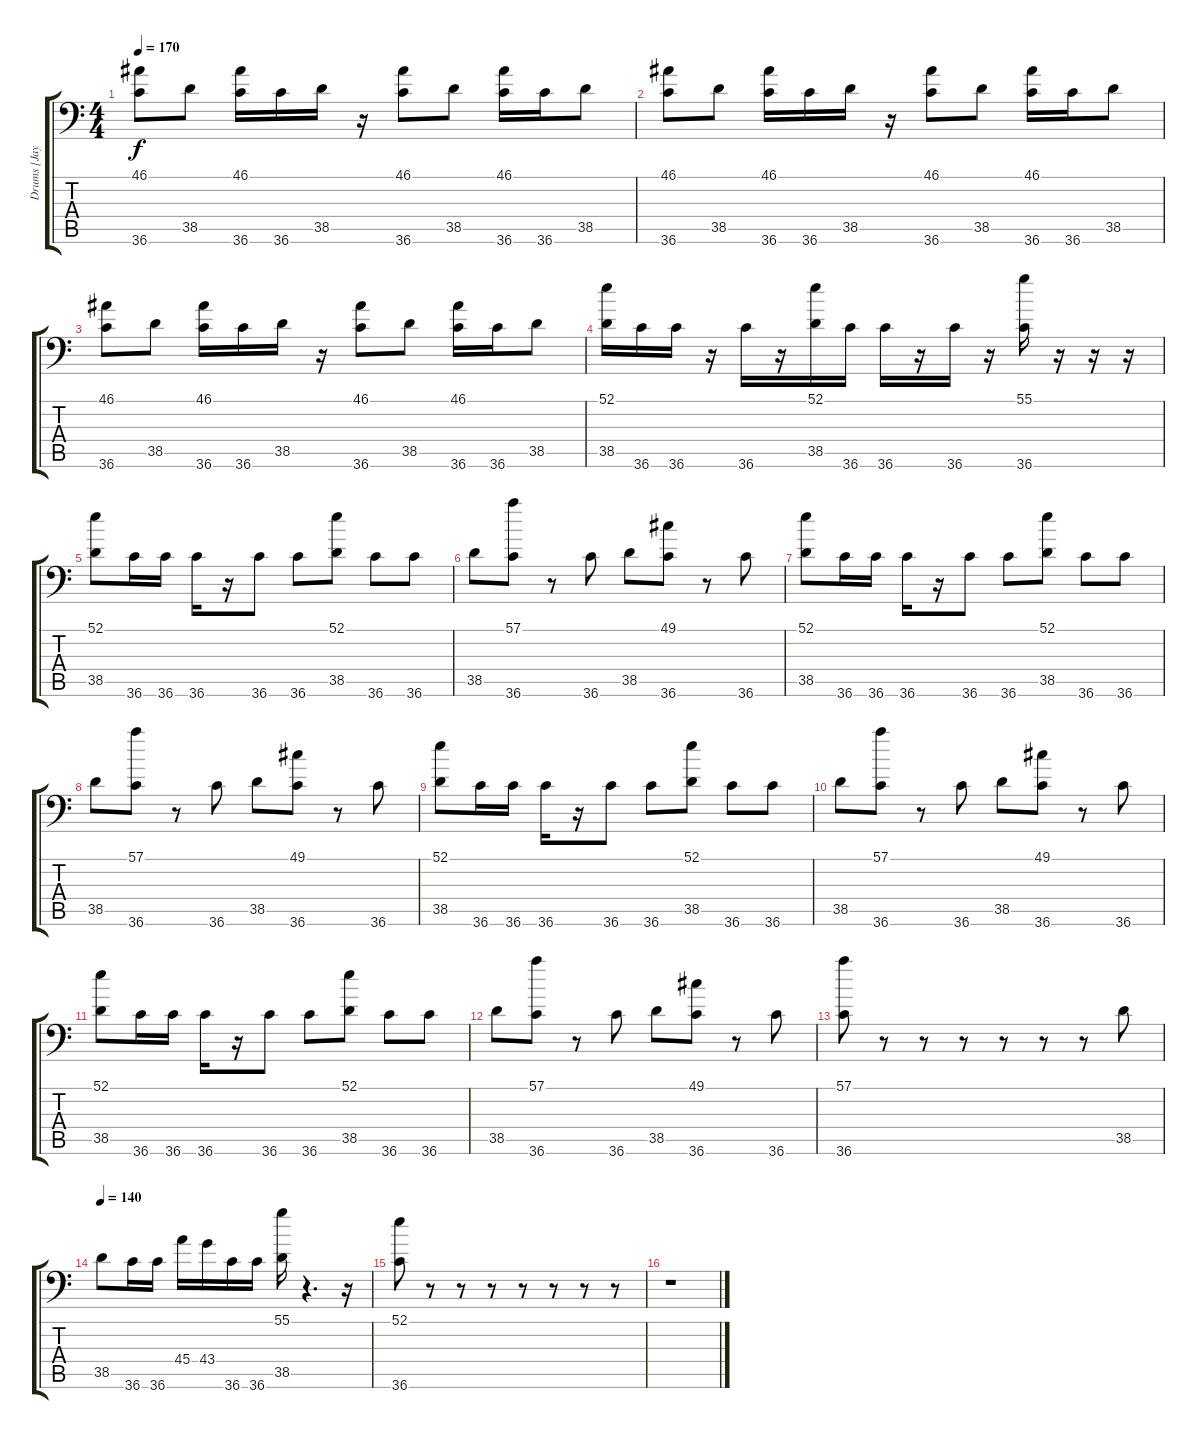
\track ("Drums [Jay Scott]" "Drums [Jay") {instrument acousticgrandpiano}
\staff {score tabs}
\tuning (C-1 C-1 C-1 C-1 C-1 C-1) {hide}
\ts (4 4)
\tempo 170
\clef f4
\ks c
(46.1 36.6).8{dy f} 38.5.8 (46.1 36.6).16 36.6.16 38.5.16 r.16 (46.1 36.6).8 38.5.8 (46.1 36.6).16 36.6.16 38.5.8 |
(46.1 36.6).8 38.5.8 (46.1 36.6).16 36.6.16 38.5.16 r.16 (46.1 36.6).8 38.5.8 (46.1 36.6).16 36.6.16 38.5.8 |
(46.1 36.6).8 38.5.8 (46.1 36.6).16 36.6.16 38.5.16 r.16 (46.1 36.6).8 38.5.8 (46.1 36.6).16 36.6.16 38.5.8 |
(52.1 38.5).16 36.6.16 36.6.16 r.16 36.6.16 r.16 (52.1 38.5).16 36.6.16 36.6.16 r.16 36.6.16 r.16 (55.1 36.6).16 r.16 r.16 r.16 |
(52.1 38.5).8 36.6.16 36.6.16 36.6.16 r.16 36.6.8 36.6.8 (52.1 38.5).8 36.6.8 36.6.8 |
38.5.8 (57.1 36.6).8 r.8 36.6.8 38.5.8 (49.1 36.6).8 r.8 36.6.8 |
(52.1 38.5).8 36.6.16 36.6.16 36.6.16 r.16 36.6.8 36.6.8 (52.1 38.5).8 36.6.8 36.6.8 |
38.5.8 (57.1 36.6).8 r.8 36.6.8 38.5.8 (49.1 36.6).8 r.8 36.6.8 |
(52.1 38.5).8 36.6.16 36.6.16 36.6.16 r.16 36.6.8 36.6.8 (52.1 38.5).8 36.6.8 36.6.8 |
38.5.8 (57.1 36.6).8 r.8 36.6.8 38.5.8 (49.1 36.6).8 r.8 36.6.8 |
(52.1 38.5).8 36.6.16 36.6.16 36.6.16 r.16 36.6.8 36.6.8 (52.1 38.5).8 36.6.8 36.6.8 |
38.5.8 (57.1 36.6).8 r.8 36.6.8 38.5.8 (49.1 36.6).8 r.8 36.6.8 |
(57.1 36.6).8 r.8 r.8 r.8 r.8 r.8 r.8 38.5.8 |
\tempo 140
38.5.8 36.6.16 36.6.16 45.4.16 43.4.16 36.6.16 36.6.16 (55.1 38.5).16 r.4{d} r.16 |
(52.1 36.6).8 r.8 r.8 r.8 r.8 r.8 r.8 r.8 |
r.1
